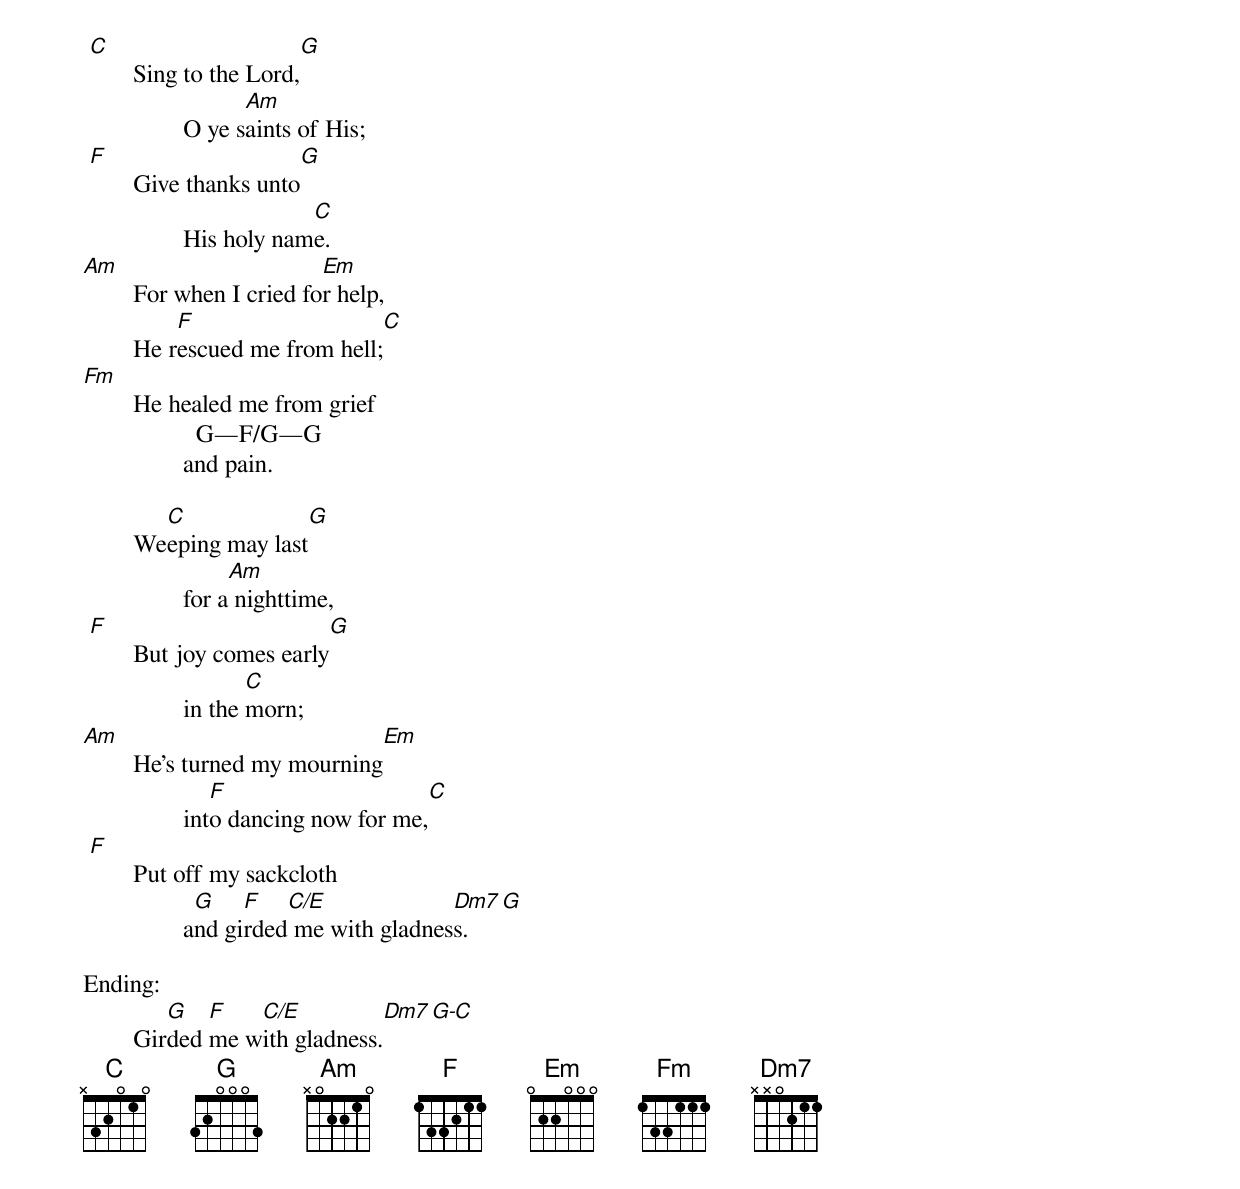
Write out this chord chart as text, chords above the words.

 C                           G
	Sing to the Lord,
                      Am
		O ye saints of His;
 F                                G
	Give thanks unto
                            C
		His holy name.
Am                         Em
	For when I cried for help,
            F                                  C
	He rescued me from hell;
Fm
	He healed me from grief
                  G—F/G—G
		and pain.

          C                      G
	Weeping may last
                     Am
		for a nighttime,
 F                                G
	But joy comes early
                       C
		in the morn;
Am                                  Em
	He’s turned my mourning
                   F                               C
		into dancing now for me,
 F
	Put off my sackcloth
                 G    F   C/E             Dm7  G
		and girded me with gladness.

Ending:
	   G   F   C/E            Dm7 G-C
	Girded me with gladness.
